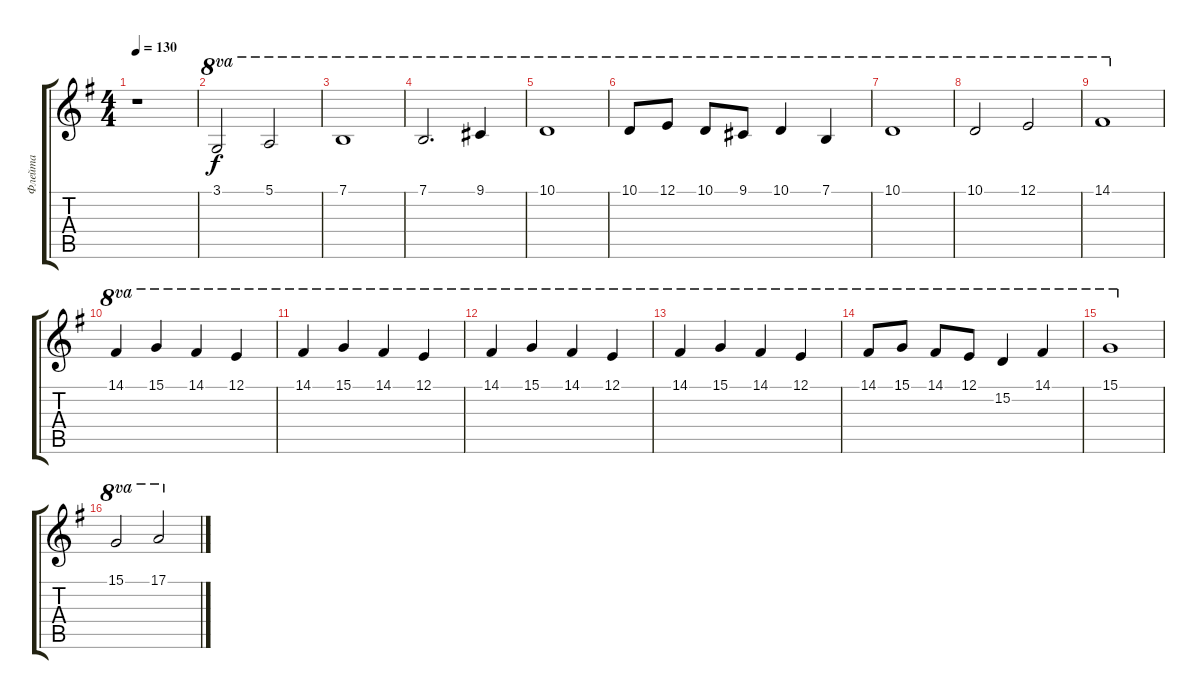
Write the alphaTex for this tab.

\track ("Флейта" "Флейта") {instrument flute}
\staff {score tabs}
\tuning (E4 B3 G3 D3 A2 E2) {hide}
\ts (4 4)
\tempo 130
\clef g2
\ks eminor
r.1{dy f} |
3.1.2{ot 8va} 5.1.2{ot 8va} |
7.1.1{ot 8va} |
7.1.2{d ot 8va} 9.1.4{ot 8va} |
10.1.1{ot 8va} |
10.1.8{ot 8va} 12.1.8{ot 8va} 10.1.8{ot 8va} 9.1.8{ot 8va} 10.1.4{ot 8va} 7.1.4{ot 8va} |
10.1.1{ot 8va} |
10.1.2{ot 8va} 12.1.2{ot 8va} |
14.1.1{ot 8va} |
14.1.4{ot 8va} 15.1.4{ot 8va} 14.1.4{ot 8va} 12.1.4{ot 8va} |
14.1.4{ot 8va} 15.1.4{ot 8va} 14.1.4{ot 8va} 12.1.4{ot 8va} |
14.1.4{ot 8va} 15.1.4{ot 8va} 14.1.4{ot 8va} 12.1.4{ot 8va} |
14.1.4{ot 8va} 15.1.4{ot 8va} 14.1.4{ot 8va} 12.1.4{ot 8va} |
14.1.8{ot 8va} 15.1.8{ot 8va} 14.1.8{ot 8va} 12.1.8{ot 8va} 15.2.4{ot 8va} 14.1.4{ot 8va} |
15.1.1{ot 8va} |
15.1.2{ot 8va} 17.1.2{ot 8va}
